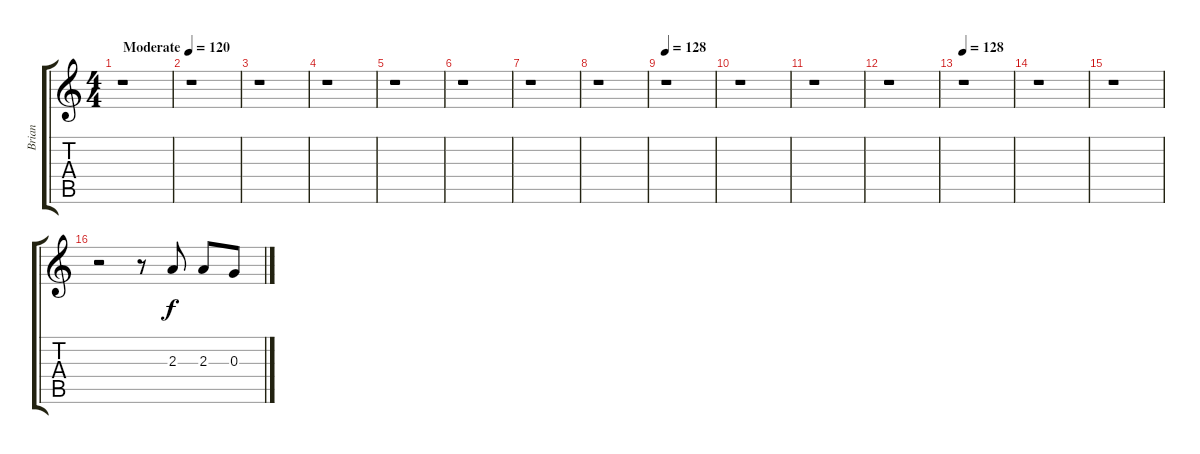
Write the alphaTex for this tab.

\track ("Brian" "Brian") {instrument overdrivenguitar}
\staff {score tabs}
\tuning (E4 B3 G3 D3 A2 E2) {hide}
\ts (4 4)
\tempo (120 "Moderate")
\clef g2
\ks c
r.1{dy f instrument overdrivenguitar} |
r.1 |
r.1 |
r.1 |
r.1 |
r.1 |
r.1 |
r.1 |
\tempo 128
r.1 |
r.1 |
r.1 |
r.1 |
\tempo 128
r.1 |
r.1 |
r.1 |
r.2 r.8 2.3.8 2.3.8 0.3.8
